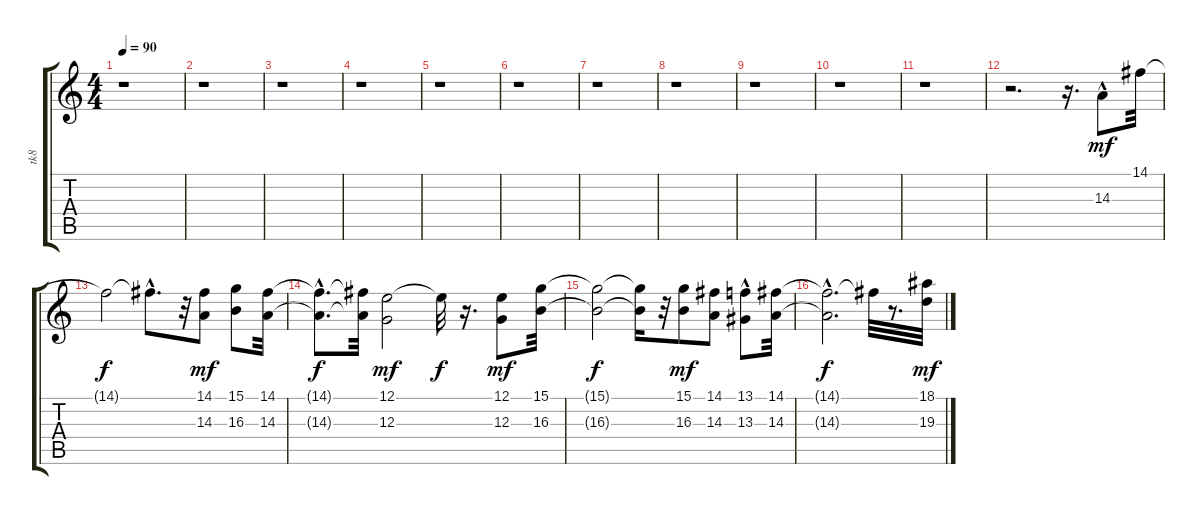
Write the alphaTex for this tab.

\track ("tk8" "tk8") {instrument stringensemble2}
\staff {score tabs}
\tuning (E4 B3 G3 D3 A2 E2) {hide}
\ts (4 4)
\tempo 90
\clef g2
\ks c
r.1{dy mf instrument stringensemble2} |
r.1 |
r.1 |
r.1 |
r.1 |
r.1 |
r.1 |
r.1 |
r.1 |
r.1 |
r.1 |
r.2{d} r.16{d} 14.3{hac}.8{balance 8} 14.1.32 |
14.1{t}.2{dy f} 14.1{hac t}.8{d} r.32 (14.1 14.3).8{dy mf} (15.1 16.3).8 (14.1 14.3).32 |
(14.1{hac t} 14.3{hac t}).8{d dy f} (14.1{t} 14.3{t}).32 (12.1 12.3).2{dy mf} 12.1{t}.32{dy f} r.16{d} (12.1 12.3).8{dy mf} (15.1 16.3).32 |
(15.1{t} 16.3{t}).2{dy f} (15.1{t} 16.3{t}).16 r.32 (15.1 16.3).8{dy mf} (14.1 14.3).8 (13.1{hac} 13.3).8 (14.1 14.3).32 |
(14.1{hac t} 14.3{hac t}).2{d dy f} 14.1{t}.32 r.8{d} (18.1 19.3).32{dy mf}
